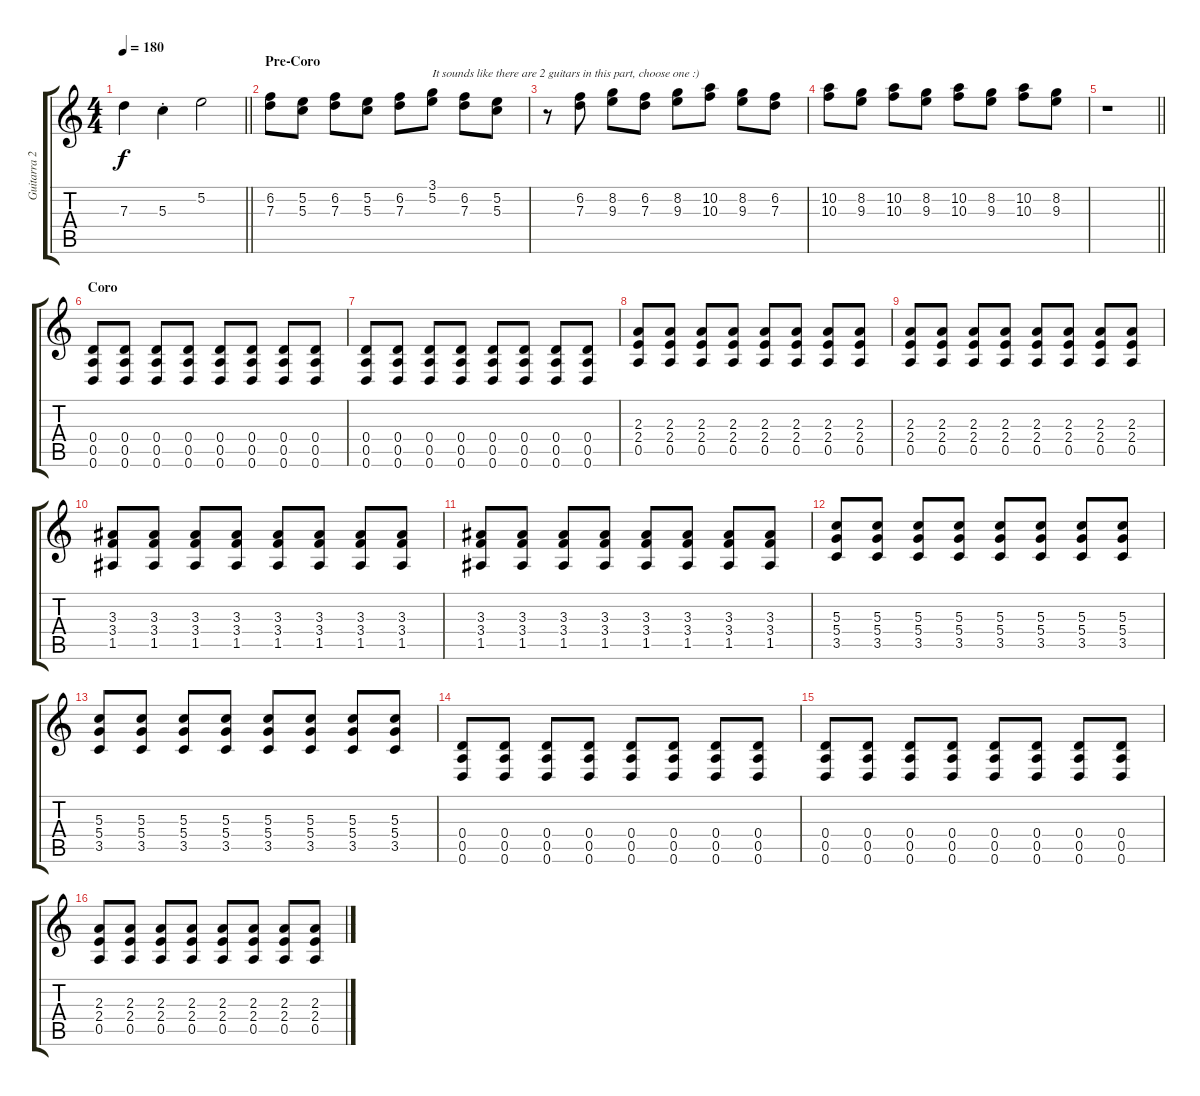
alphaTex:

\track ("Guitarra 2" "Guitarra 2") {instrument distortionguitar}
\staff {score tabs}
\tuning (E4 B3 G3 D3 A2 D2) {hide}
\ts (4 4)
\tempo 180
\clef g2
\barLineRight lightlight
\ks c
7.3.4{dy f} 5.3{st}.4 5.2.2 |
\section ("" "Pre-Coro")
(6.2 7.3).8 (5.2 5.3).8 (6.2 7.3).8 (5.2 5.3).8 (6.2 7.3).8 (3.1 5.2).8{txt "It sounds like there are 2 guitars in this part, choose one :)"} (6.2 7.3).8 (5.2 5.3).8 |
r.8 (6.2 7.3).8 (8.2 9.3).8 (6.2 7.3).8 (8.2 9.3).8 (10.2 10.3).8 (8.2 9.3).8 (6.2 7.3).8 |
(10.2 10.3).8 (8.2 9.3).8 (10.2 10.3).8 (8.2 9.3).8 (10.2 10.3).8 (8.2 9.3).8 (10.2 10.3).8 (8.2 9.3).8 |
\barLineRight lightlight
r.1 |
\section ("" "Coro")
(0.4 0.5 0.6).8 (0.4 0.5 0.6).8 (0.4 0.5 0.6).8 (0.4 0.5 0.6).8 (0.4 0.5 0.6).8 (0.4 0.5 0.6).8 (0.4 0.5 0.6).8 (0.4 0.5 0.6).8 |
(0.4 0.5 0.6).8 (0.4 0.5 0.6).8 (0.4 0.5 0.6).8 (0.4 0.5 0.6).8 (0.4 0.5 0.6).8 (0.4 0.5 0.6).8 (0.4 0.5 0.6).8 (0.4 0.5 0.6).8 |
(2.3 2.4 0.5).8 (2.3 2.4 0.5).8 (2.3 2.4 0.5).8 (2.3 2.4 0.5).8 (2.3 2.4 0.5).8 (2.3 2.4 0.5).8 (2.3 2.4 0.5).8 (2.3 2.4 0.5).8 |
(2.3 2.4 0.5).8 (2.3 2.4 0.5).8 (2.3 2.4 0.5).8 (2.3 2.4 0.5).8 (2.3 2.4 0.5).8 (2.3 2.4 0.5).8 (2.3 2.4 0.5).8 (2.3 2.4 0.5).8 |
(3.3 3.4 1.5).8 (3.3 3.4 1.5).8 (3.3 3.4 1.5).8 (3.3 3.4 1.5).8 (3.3 3.4 1.5).8 (3.3 3.4 1.5).8 (3.3 3.4 1.5).8 (3.3 3.4 1.5).8 |
(3.3 3.4 1.5).8 (3.3 3.4 1.5).8 (3.3 3.4 1.5).8 (3.3 3.4 1.5).8 (3.3 3.4 1.5).8 (3.3 3.4 1.5).8 (3.3 3.4 1.5).8 (3.3 3.4 1.5).8 |
(5.3 5.4 3.5).8 (5.3 5.4 3.5).8 (5.3 5.4 3.5).8 (5.3 5.4 3.5).8 (5.3 5.4 3.5).8 (5.3 5.4 3.5).8 (5.3 5.4 3.5).8 (5.3 5.4 3.5).8 |
(5.3 5.4 3.5).8 (5.3 5.4 3.5).8 (5.3 5.4 3.5).8 (5.3 5.4 3.5).8 (5.3 5.4 3.5).8 (5.3 5.4 3.5).8 (5.3 5.4 3.5).8 (5.3 5.4 3.5).8 |
(0.4 0.5 0.6).8 (0.4 0.5 0.6).8 (0.4 0.5 0.6).8 (0.4 0.5 0.6).8 (0.4 0.5 0.6).8 (0.4 0.5 0.6).8 (0.4 0.5 0.6).8 (0.4 0.5 0.6).8 |
(0.4 0.5 0.6).8 (0.4 0.5 0.6).8 (0.4 0.5 0.6).8 (0.4 0.5 0.6).8 (0.4 0.5 0.6).8 (0.4 0.5 0.6).8 (0.4 0.5 0.6).8 (0.4 0.5 0.6).8 |
(2.3 2.4 0.5).8 (2.3 2.4 0.5).8 (2.3 2.4 0.5).8 (2.3 2.4 0.5).8 (2.3 2.4 0.5).8 (2.3 2.4 0.5).8 (2.3 2.4 0.5).8 (2.3 2.4 0.5).8
